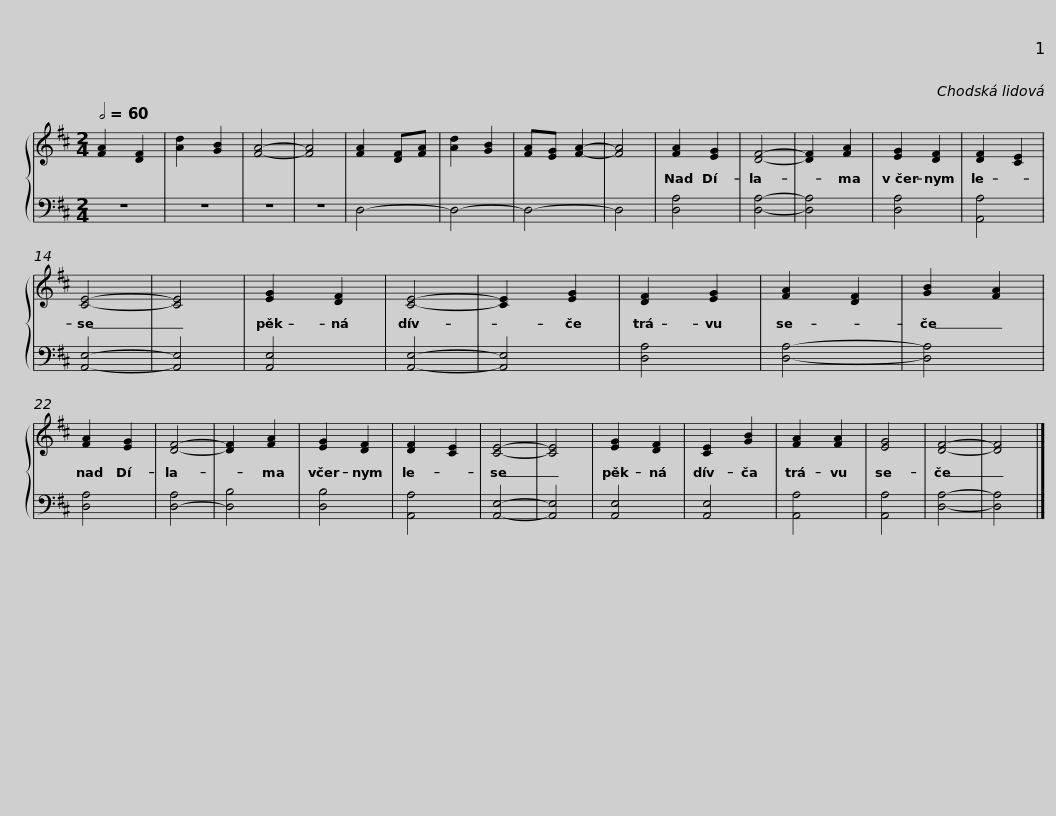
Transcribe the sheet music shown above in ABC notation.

X:1
%%score { 1 | 2 }
L:1/8
Q:1/2=60
M:2/4
I:linebreak $
K:D
V:1 treble
V:2 bass
V:1
 [FA]2 [DF]2 | [Ad]2 [GB]2 | [FA]4- | [FA]4 | [FA]2 [DF][FA] | %5
 [Ad]2 [GB]2 | [FA][EG] [FA]2- | [FA]4 | [FA]2 [EG]2 | [DF]4- | %10
 [DF]2 [FA]2 | [EG]2 [DF]2 | [DF]2 [CE]2 | [CE]4- |$ [CE]4 | %15
 [EG]2 [DF]2 | [CE]4- | [CE]2 [EG]2 | [DF]2 [EG]2 | [FA]2 [DF]2 | %20
 [GB]2 [FA]2 | [FA]2 [EG]2 | [DF]4- | [DF]2 [FA]2 | [EG]2 [DF]2 | %25
 [DF]2 [CE]2 | [CE]4- | [CE]4 |$ [EG]2 [DF]2 | [CE]2 [GB]2 | %30
 [FA]2 [FA]2 | [EG]4 | [DF]4- | [DF]4 |] %34
V:2
 z4 | z4 | z4 | z4 | D,4- | %5
 D,4- | D,4- | D,4 | [D,A,]4 | [D,A,]4- | %10
 [D,A,]4 | [D,A,]4 | [A,,A,]4 | [A,,E,]4- |$ [A,,E,]4 | %15
 [A,,E,]4 | [A,,E,]4- | [A,,E,]4 | [D,A,]4 | [D,A,]4- | %20
 [D,A,]4 | [D,A,]4 | [D,-A,]4 | [D,B,]4 | [D,B,]4 | %25
 [A,,A,]4 | [A,,E,]4- | [A,,E,]4 |$ [A,,E,]4 | [A,,E,]4 | %30
 [A,,A,]4 | [A,,A,]4 | [D,A,]4- | [D,A,]4 |] %34
